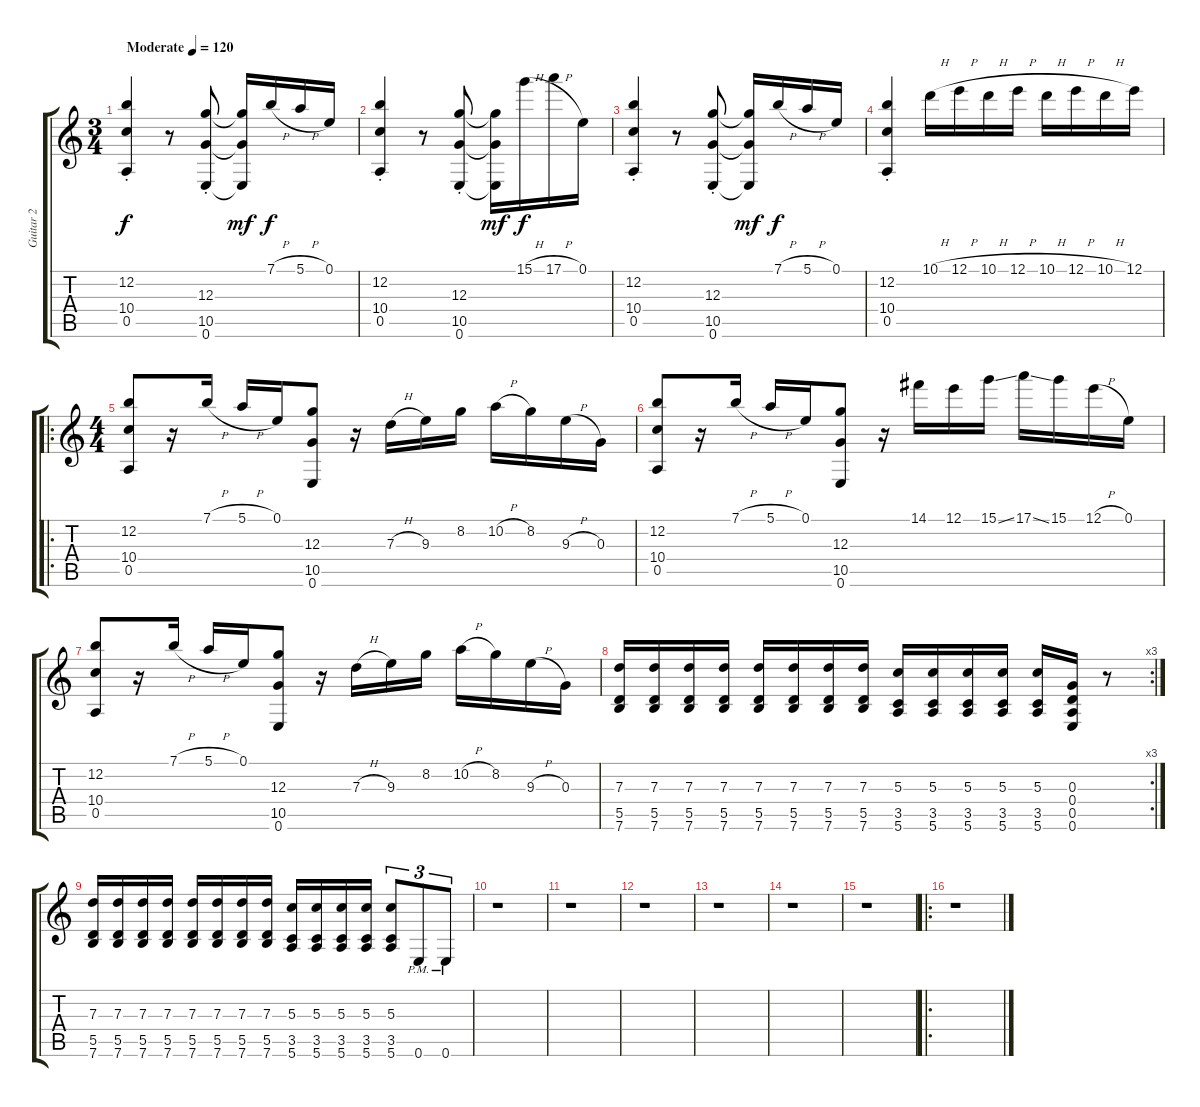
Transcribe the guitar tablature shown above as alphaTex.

\track ("Guitar 2" "Guitar 2") {instrument distortionguitar}
\staff {score tabs}
\tuning (E4 B3 G3 D3 A2 E2) {hide}
\ts (3 4)
\tempo (120 "Moderate")
\clef g2
\ks c
(12.2{st} 10.4{st} 0.5{st}).4{dy f instrument distortionguitar} r.8 (12.3{st} 10.5{st} 0.6{st}).8 (12.3{t} 10.5{t} 0.6{t}).16{dy mf} 7.1{h}.16{dy f} 5.1{h}.16 0.1.16 |
(12.2{st} 10.4{st} 0.5{st}).4 r.8 (12.3{st} 10.5{st} 0.6{st}).8 (12.3{t} 10.5{t} 0.6{t}).16{dy mf} 15.1{h}.16{dy f} 17.1{h}.16 0.1.16 |
(12.2{st} 10.4{st} 0.5{st}).4 r.8 (12.3{st} 10.5{st} 0.6{st}).8 (12.3{t} 10.5{t} 0.6{t}).16{dy mf} 7.1{h}.16{dy f} 5.1{h}.16 0.1.16 |
(12.2{st} 10.4{st} 0.5{st}).4 10.1{h}.16 12.1{h}.16 10.1{h}.16 12.1{h}.16 10.1{h}.16 12.1{h}.16 10.1{h}.16 12.1.16 |
\ro
\ts (4 4)
(12.2 10.4 0.5).8 r.16 7.1{h}.16 5.1{h}.16 0.1.16 (12.3 10.5 0.6).8 r.16 7.3{h}.16 9.3.16 8.2.16 10.2{h}.16 8.2.16 9.3{h}.16 0.3.16 |
(12.2 10.4 0.5).8 r.16 7.1{h}.16 5.1{h}.16 0.1.16 (12.3 10.5 0.6).8 r.16 14.1.16 12.1.16 15.1{ss}.16 17.1{ss}.16 15.1.16 12.1{h}.16 0.1.16 |
(12.2 10.4 0.5).8 r.16 7.1{h}.16 5.1{h}.16 0.1.16 (12.3 10.5 0.6).8 r.16 7.3{h}.16 9.3.16 8.2.16 10.2{h}.16 8.2.16 9.3{h}.16 0.3.16 |
\rc 3
(7.3 5.5 7.6).16 (7.3 5.5 7.6).16 (7.3 5.5 7.6).16 (7.3 5.5 7.6).16 (7.3 5.5 7.6).16 (7.3 5.5 7.6).16 (7.3 5.5 7.6).16 (7.3 5.5 7.6).16 (5.3 3.5 5.6).16 (5.3 3.5 5.6).16 (5.3 3.5 5.6).16 (5.3 3.5 5.6).16 (5.3 3.5 5.6).16 (0.3 0.4 0.5 0.6).16 r.8 |
(7.3 5.5 7.6).16 (7.3 5.5 7.6).16 (7.3 5.5 7.6).16 (7.3 5.5 7.6).16 (7.3 5.5 7.6).16 (7.3 5.5 7.6).16 (7.3 5.5 7.6).16 (7.3 5.5 7.6).16 (5.3 3.5 5.6).16 (5.3 3.5 5.6).16 (5.3 3.5 5.6).16 (5.3 3.5 5.6).16 (5.3 3.5 5.6).8{tu (3 2)} 0.6{pm}.8{tu (3 2)} 0.6{pm}.8{tu (3 2)} |
r.1 |
r.1 |
r.1 |
r.1 |
r.1 |
r.1 |
\ro
r.1
